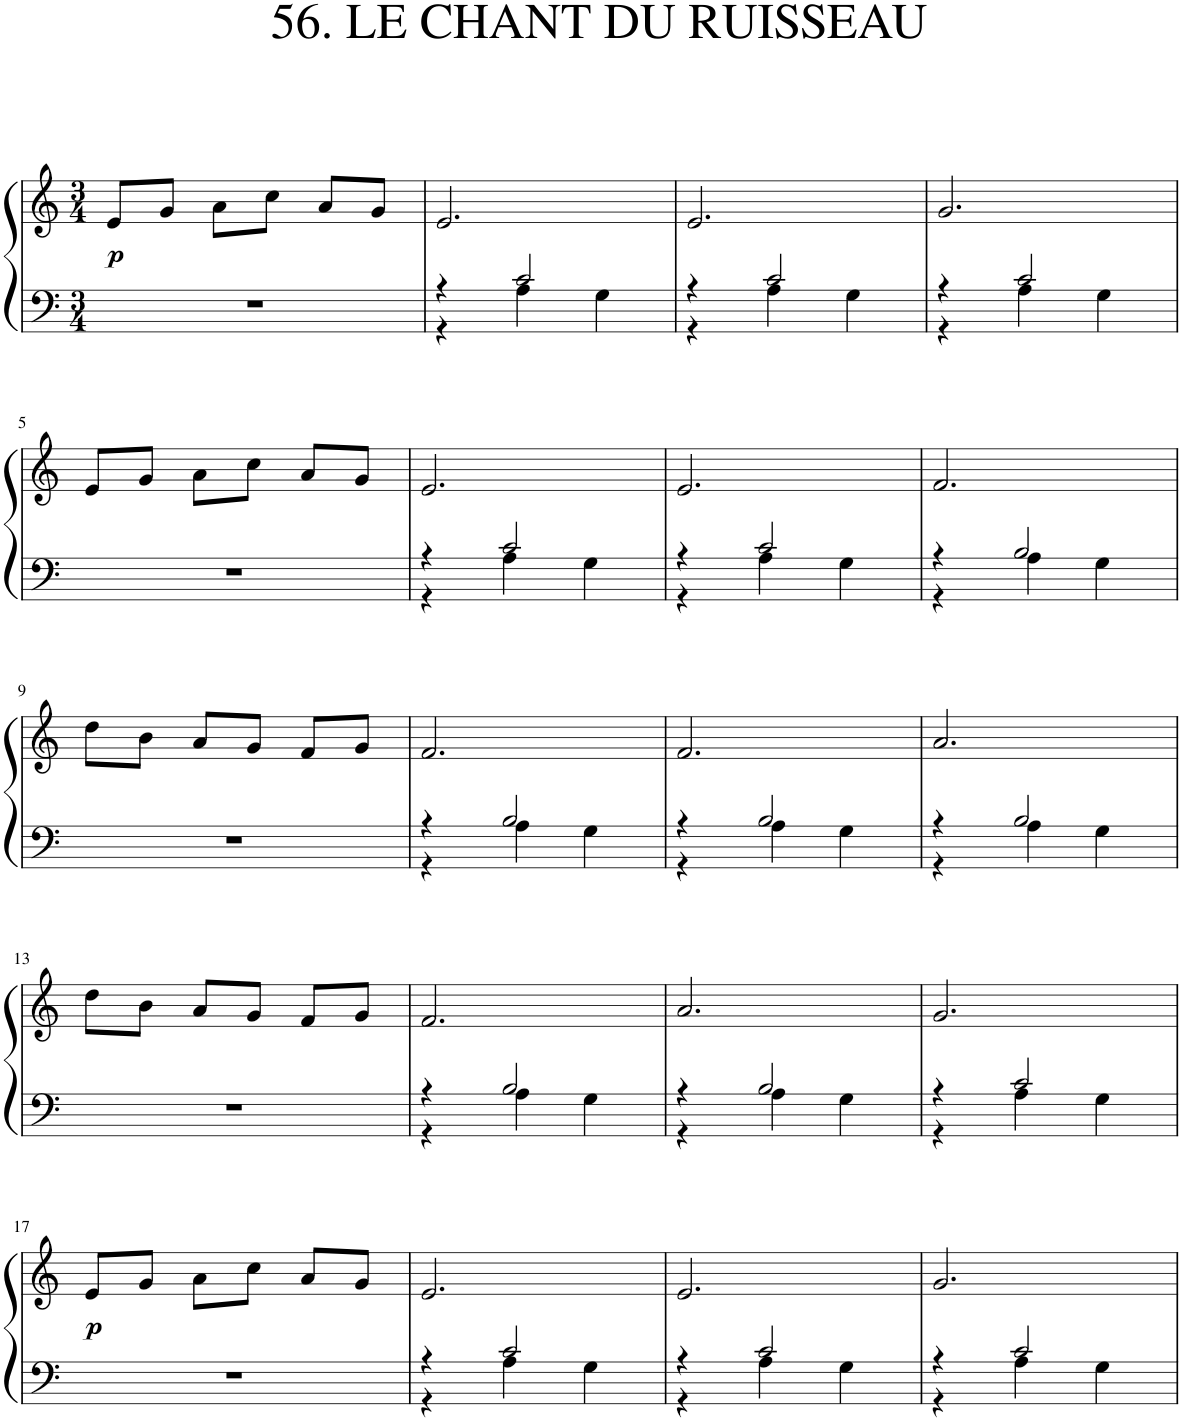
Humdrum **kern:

**kern	**kern	**dynam
*part1	*part1	*part1
*staff2	*staff1	*staff1/2
*I"Piano	*	*
*I'Pno.	*	*
*clefF4	*clefG2	*
*k[]	*k[]	*
*M3/4	*M3/4	*
=1	=1	=1
!	!	!LO:DY:b
2.r	8e/L	p
.	8g/J	.
.	8a\L	.
.	8cc\J	.
.	8a/L	.
.	8g/J	.
=2	=2	=2
*^	*	*
4r	4r	2.e/	.
2c/	4A\	.	.
.	4G\	.	.
=3	=3	=3	=3
4r	4r	2.e/	.
2c/	4A\	.	.
.	4G\	.	.
=4	=4	=4	=4
4r	4r	2.g/	.
2c/	4A\	.	.
.	4G\	.	.
*v	*v	*	*
!!LO:LB:g=z
=5	=5	=5
2.r	8e/L	.
.	8g/J	.
.	8a\L	.
.	8cc\J	.
.	8a/L	.
.	8g/J	.
=6	=6	=6
*^	*	*
4r	4r	2.e/	.
2c/	4A\	.	.
.	4G\	.	.
=7	=7	=7	=7
4r	4r	2.e/	.
2c/	4A\	.	.
.	4G\	.	.
=8	=8	=8	=8
4r	4r	2.f/	.
2B/	4A\	.	.
.	4G\	.	.
*v	*v	*	*
!!LO:LB:g=z
=9	=9	=9
2.r	8dd\L	.
.	8b\J	.
.	8a/L	.
.	8g/J	.
.	8f/L	.
.	8g/J	.
=10	=10	=10
*^	*	*
4r	4r	2.f/	.
2B/	4A\	.	.
.	4G\	.	.
=11	=11	=11	=11
4r	4r	2.f/	.
2B/	4A\	.	.
.	4G\	.	.
=12	=12	=12	=12
4r	4r	2.a/	.
2B/	4A\	.	.
.	4G\	.	.
*v	*v	*	*
!!LO:LB:g=z
=13	=13	=13
2.r	8dd\L	.
.	8b\J	.
.	8a/L	.
.	8g/J	.
.	8f/L	.
.	8g/J	.
=14	=14	=14
*^	*	*
4r	4r	2.f/	.
2B/	4A\	.	.
.	4G\	.	.
=15	=15	=15	=15
4r	4r	2.a/	.
2B/	4A\	.	.
.	4G\	.	.
=16	=16	=16	=16
4r	4r	2.g/	.
2c/	4A\	.	.
.	4G\	.	.
!!LO:LB:g=z
=17	=17	=17	=17
!	!	!	!LO:DY:b
*v	*v	*	*
2.r	8e/L	p
.	8g/J	.
.	8a\L	.
.	8cc\J	.
.	8a/L	.
.	8g/J	.
=18	=18	=18
*^	*	*
4r	4r	2.e/	.
2c/	4A\	.	.
.	4G\	.	.
=19	=19	=19	=19
4r	4r	2.e/	.
2c/	4A\	.	.
.	4G\	.	.
=20	=20	=20	=20
4r	4r	2.g/	.
2c/	4A\	.	.
.	4G\	.	.
*v	*v	*	*
=	=	=
*-	*-	*-
